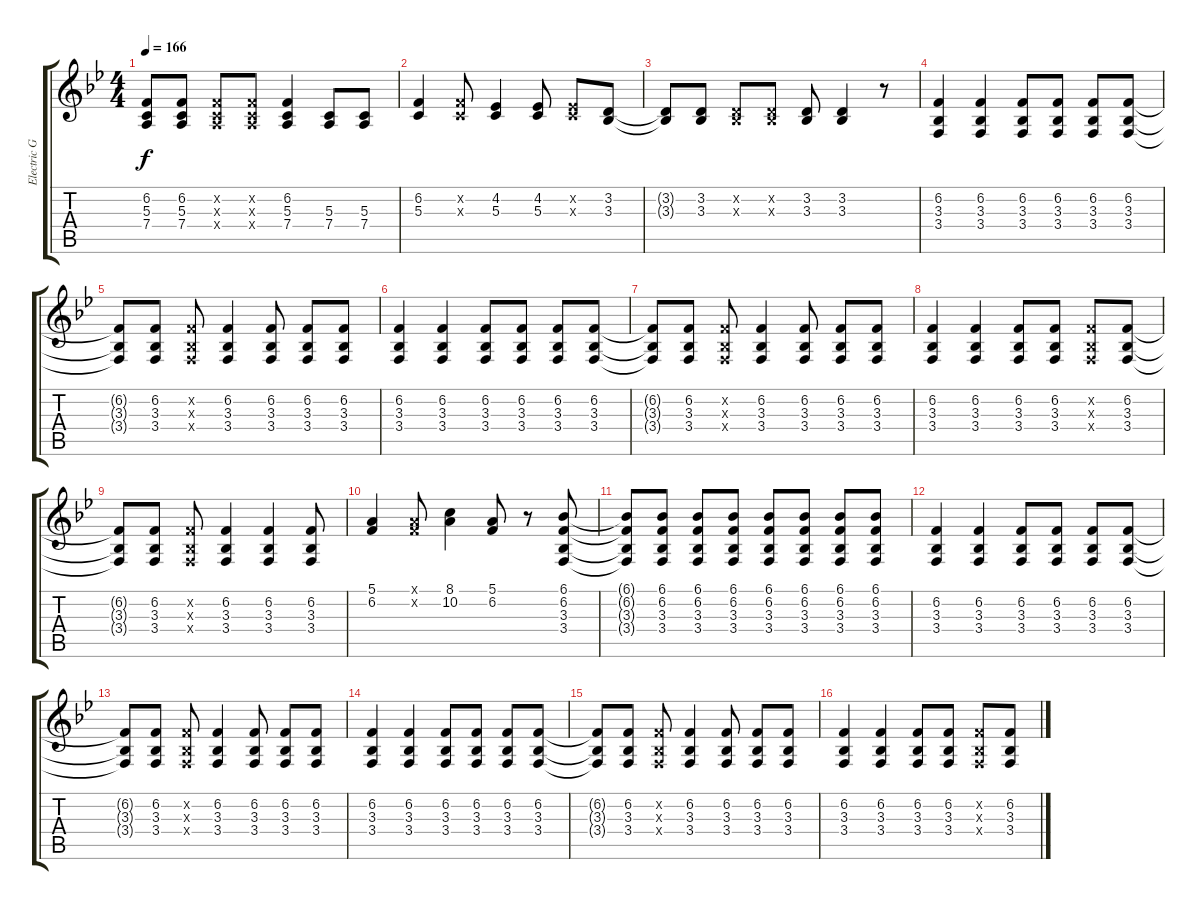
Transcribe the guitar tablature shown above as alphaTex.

\track ("Electric Guitar" "Electric G") {instrument lead7fifths}
\staff {score tabs}
\tuning (E4 B3 G3 D3 A2 E2) {hide}
\ts (4 4)
\tempo 166
\clef g2
\ks gminor
(6.2 5.3 7.4).8{dy f} (6.2 5.3 7.4).8 (6.2{x} 5.3{x} 7.4{x}).8 (6.2{x} 5.3{x} 7.4{x}).8 (6.2 5.3 7.4).4 (5.3 7.4).8 (5.3 7.4).8 |
(6.2 5.3).4 (6.2{x} 5.3{x}).8 (4.2 5.3).4 (4.2 5.3).8 (4.2{x} 5.3{x}).8 (3.2 3.3).8 |
(3.2{t} 3.3{t}).8 (3.2 3.3).8 (3.2{x} 3.3{x}).8 (3.2{x} 3.3{x}).8 (3.2 3.3).8 (3.2 3.3).4 r.8 |
(6.2 3.3 3.4).4 (6.2 3.3 3.4).4 (6.2 3.3 3.4).8 (6.2 3.3 3.4).8 (6.2 3.3 3.4).8 (6.2 3.3 3.4).8 |
(6.2{t} 3.3{t} 3.4{t}).8 (6.2 3.3 3.4).8 (6.2{x} 3.3{x} 3.4{x}).8 (6.2 3.3 3.4).4 (6.2 3.3 3.4).8 (6.2 3.3 3.4).8 (6.2 3.3 3.4).8 |
(6.2 3.3 3.4).4 (6.2 3.3 3.4).4 (6.2 3.3 3.4).8 (6.2 3.3 3.4).8 (6.2 3.3 3.4).8 (6.2 3.3 3.4).8 |
(6.2{t} 3.3{t} 3.4{t}).8 (6.2 3.3 3.4).8 (6.2{x} 3.3{x} 3.4{x}).8 (6.2 3.3 3.4).4 (6.2 3.3 3.4).8 (6.2 3.3 3.4).8 (6.2 3.3 3.4).8 |
(6.2 3.3 3.4).4 (6.2 3.3 3.4).4 (6.2 3.3 3.4).8 (6.2 3.3 3.4).8 (6.2{x} 3.3{x} 3.4{x}).8 (6.2 3.3 3.4).8 |
(6.2{t} 3.3{t} 3.4{t}).8 (6.2 3.3 3.4).8 (6.2{x} 3.3{x} 3.4{x}).8 (6.2 3.3 3.4).4 (6.2 3.3 3.4).4 (6.2 3.3 3.4).8 |
(5.1 6.2).4 (5.1{x} 6.2{x}).8 (8.1 10.2).4 (5.1 6.2).8 r.8 (6.1 6.2 3.3 3.4).8 |
(6.1{t} 6.2{t} 3.3{t} 3.4{t}).8 (6.1 6.2 3.3 3.4).8 (6.1 6.2 3.3 3.4).8 (6.1 6.2 3.3 3.4).8 (6.1 6.2 3.3 3.4).8 (6.1 6.2 3.3 3.4).8 (6.1 6.2 3.3 3.4).8 (6.1 6.2 3.3 3.4).8 |
(6.2 3.3 3.4).4 (6.2 3.3 3.4).4 (6.2 3.3 3.4).8 (6.2 3.3 3.4).8 (6.2 3.3 3.4).8 (6.2 3.3 3.4).8 |
(6.2{t} 3.3{t} 3.4{t}).8 (6.2 3.3 3.4).8 (6.2{x} 3.3{x} 3.4{x}).8 (6.2 3.3 3.4).4 (6.2 3.3 3.4).8 (6.2 3.3 3.4).8 (6.2 3.3 3.4).8 |
(6.2 3.3 3.4).4 (6.2 3.3 3.4).4 (6.2 3.3 3.4).8 (6.2 3.3 3.4).8 (6.2 3.3 3.4).8 (6.2 3.3 3.4).8 |
(6.2{t} 3.3{t} 3.4{t}).8 (6.2 3.3 3.4).8 (6.2{x} 3.3{x} 3.4{x}).8 (6.2 3.3 3.4).4 (6.2 3.3 3.4).8 (6.2 3.3 3.4).8 (6.2 3.3 3.4).8 |
(6.2 3.3 3.4).4 (6.2 3.3 3.4).4 (6.2 3.3 3.4).8 (6.2 3.3 3.4).8 (6.2{x} 3.3{x} 3.4{x}).8 (6.2 3.3 3.4).8
